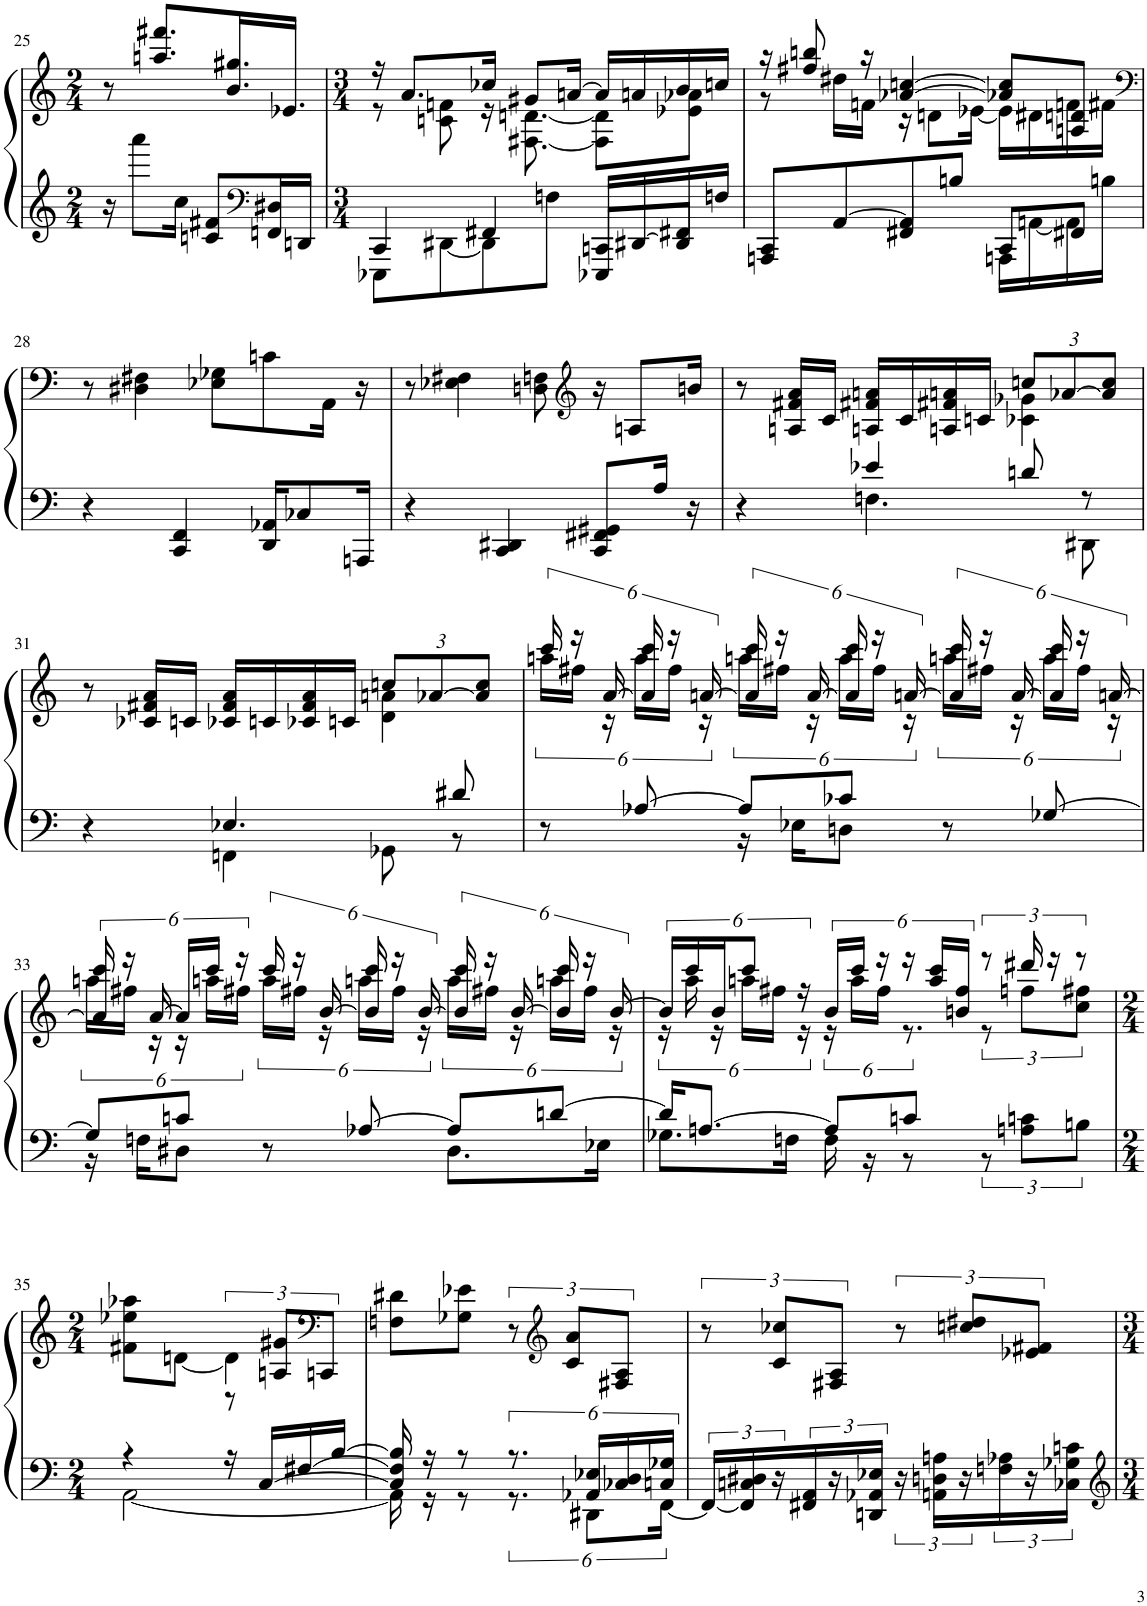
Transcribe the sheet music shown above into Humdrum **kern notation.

**kern	**kern
*part1	*part1
*staff2	*staff1
*I"Piano	*
*I'Pno.	*
!!LO:PB:g=z
*clefG2	*clefG2
*k[]	*k[]
*M2/4	*M2/4
=25	=25
16r	8r
8aaa\L	.
.	8.aan/ 8.fff#X/L
16cc\Jk	.
8cn/ 8f#X/L	.
.	16.b/ 16.gg#X/L
*clefF4	*
16FFn/ 16D#X/L	.
.	16.e-X/JJ
16DDn/JJ	.
=26	=26
*M3/4	*M3/4
*^	*^
8EEE-X\L	4CC/	16r	8r
.	.	8.a/L	.
[8DD#X\	.	.	8cn\ 8fn\
8DD#\]	4FF#X/	16cc-X/Jk	16r
.	.	8g#X/L	[8.F#X\ [8.dn\
8Fn\J	.	.	.
.	.	[16an/Jk	.
16EEE-X/LL	8CCn/L	16a/LL]	8F#\] 8d\]L
[16DD#X/	.	16an/	.
16DD#/]	8FF#X/J	16b/	8e-X\ 8a-X\J
16Fn/JJ	.	16ccn/JJ	.
=27	=27	=27	=27
8AAAn/L	4CC/	16r	8r
.	.	8ff#X/ 8bbn/	.
[8AA/	.	.	16dd#X\LL
.	.	16r	16fn\JJ
8AA/]	4FF#X/	[4a-X/ [4ccn/	16r
.	.	.	8dn\L
8Bn/J	.	.	.
.	.	.	[16e-X\Jk
16AAAn\LL	8CC/L	8a-X/] 8cc/]L	16e-\LL]
[16AAn\	.	.	16d#X\
16AA\]	8FF#X/J	8An/ 8dn/J	16fn\
16Bn\JJ	.	.	16f#X\JJ
*v	*v	*	*
*	*v	*v
!!LO:LB:g=z
=28	=28
*	*clefF4
4r	8r
.	4D#X\ 4F#X\
4CC/ 4FF/	.
.	8E-X\ 8G-X\L
16DD/ 16AA-X/KL	8cn\
8C-X/	.
.	16AA\Jk
16AAAn/Jk	16r
=29	=29
4r	8r
.	4E-X\ 4F#X\
4CC/ 4DD#X/	.
.	8Dn\ 8Fn\
*	*clefG2
8CC/ 8FF#X/ 8GG#X/L	16r
.	8An/L
16A/Jk	.
16r	16bn/Jk
=30	=30
*^	*^
4r	4ryy	8r	2ryy
.	.	16An/ 16f#X/ 16a/LL	.
.	.	16c/JJ	.
4e-X/	4.Fn\	16An/ 16f#X/ 16an/LL	.
.	.	16c/	.
.	.	16An/ 16f#X/ 16an/	.
.	.	16cn/JJ	.
*	*	*Xbrackettup	*
8dn/	.	12ccn/L	4c-X\ 4g-X\
.	.	[12a-X/	.
8r	8DD#X\	.	.
.	.	12a-/] 12cc/J	.
!!LO:LB:g=z	!!
=31	=31	=31	=31
4r	4ryy	8r	2ryy
.	.	16c-X/ 16f#X/ 16a/LL	.
.	.	16cn/JJ	.
4.E-X/	4FFn\	16c-X/ 16f#/ 16a/LL	.
.	.	16cn/	.
.	.	16c-X/ 16f#/ 16a/	.
.	.	16cn/JJ	.
.	8GG-X\	12ccn/L	4d\ 4an\
.	.	[12a-X/	.
8d#X/	8r	.	.
.	.	12a-/] 12cc/J	.
=32	=32	=32	=32
*	*	*brackettup	*
8r	4ryy	24ccc/	24aan\LL
.	.	24r	24ff#X\JJ
.	.	[24a/	24r
[8A-X/	.	24a/] 24ccc/	24aa\LL
.	.	24r	24ff#\JJ
.	.	[24an/	24r
8A-/L]	16r	24a/] 24ccc/	24aan\LL
.	.	24r	24ff#X\JJ
.	16E-X\KL	.	.
.	.	[24a/	24r
8c-X/J	8Dn\J	24a/] 24ccc/	24aa\LL
.	.	24r	24ff#\JJ
.	.	[24an/	24r
8r	4ryy	24a/] 24ccc/	24aan\LL
.	.	24r	24ff#X\JJ
.	.	[24a/	24r
[8G-X/	.	24a/] 24ccc/	24aa\LL
.	.	24r	24ff#\JJ
.	.	[24an/	24r
!!LO:LB:g=z	!!
=33	=33	=33	=33
8G-/L]	16r	24a/] 24ccc/	24aan\LL
.	.	24r	24ff#X\JJ
.	16Fn\KL	.	.
.	.	[24a/	24r
8cn/J	8D#X\J	24a/LL]	24r
.	.	24ccc/JJ	24aan\LL
.	.	24r	24ff#X\JJ
8r	4ryy	24ccc/	24aa\LL
.	.	24r	24ff#X\JJ
.	.	[24b/	24r
[8A-X/	.	24b/] 24ccc/	24aan\LL
.	.	24r	24ff#\JJ
.	.	[24b/	24r
8A-/L]	8.D#\L	24b/] 24ccc/	24aa\LL
.	.	24r	24ff#X\JJ
.	.	[24b/	24r
[8dn/J	.	24b/] 24ccc/	24aan\LL
.	.	24r	24ff#\JJ
.	16E-X\Jk	.	.
.	.	[24b/	24r
=34	=34	=34	=34
16d/KL]	8.G-X\L	24b/LL]	24r
.	.	24ccc/	24aa\
[8.An/J	.	.	.
.	.	24b/J	24r
.	.	12ccc/J	24aan\LL
.	.	.	24ff#X\JJ
.	16Fn\Jk	.	.
.	.	24r	24r
8A/L]	16F\	24b/LL	24r
.	.	24ccc/JJ	24aa\LL
.	16r	.	.
.	.	24r	24ff#\JJ
8cn/J	8r	24r	12.r
.	.	24aa/ 24ccc/LL	.
.	.	24bn/ 24ff#/JJ	.
4ryy	12r	12r	12r
.	12An\ 12cn\L	24ddd#X/	12ffn\L
.	.	24r	.
.	12Bn\J	12r	12cc\ 12ff#X\J
!!LO:LB:g=z	!!
=35	=35	=35	=35
*M2/4	*	*M2/4	*
4r	[2AA\	8f#X\ 8ee-X\ 8aa-X\L	4ryy
.	.	[8dn\J	.
16r	.	4d\]	12r
[16C/LL	.	.	.
.	.	.	12An/ 12g#X/L
[16F#X/	.	.	.
*	*	*clefF4	*
.	.	.	12CCn/J
[16B/JJ	.	.	.
*	*	*v	*v
=36	=36	=36
16C/] 16F#/] 16B/]	16AA\]	8Fn\ 8d#X\L
16r	16r	.
8r	8r	8G-X\ 8e-X\J
12.r	12.r	12r
*	*	*clefG2
.	.	12c/ 12a/L
24AA-X/ 24E-X/LL	12DD#X\L	.
24C-X/ 24D/	.	12F#X/ 12A/J
24Cn/ 24G-X/JJ	[24FF\Jk	.
*v	*v	*
=37	=37
24FF/LL_	12r
24FF/] 24Cn/ 24D#X/	.
24r	12c/ 12cc-X/L
24FF#X/ 24AA/	.
24r	12F#X/ 12A/J
24DDn/ 24AA-X/ 24E-X/JJ	.
24r	12r
24AAn\ 24Dn\ 24An\LL	.
24r	12ccn/ 12dd#X/L
24Fn\ 24A-X\	.
24r	12e-X/ 12f#X/J
24C-X\ 24G-X\ 24cn\JJ	.
=	=
*-	*-
